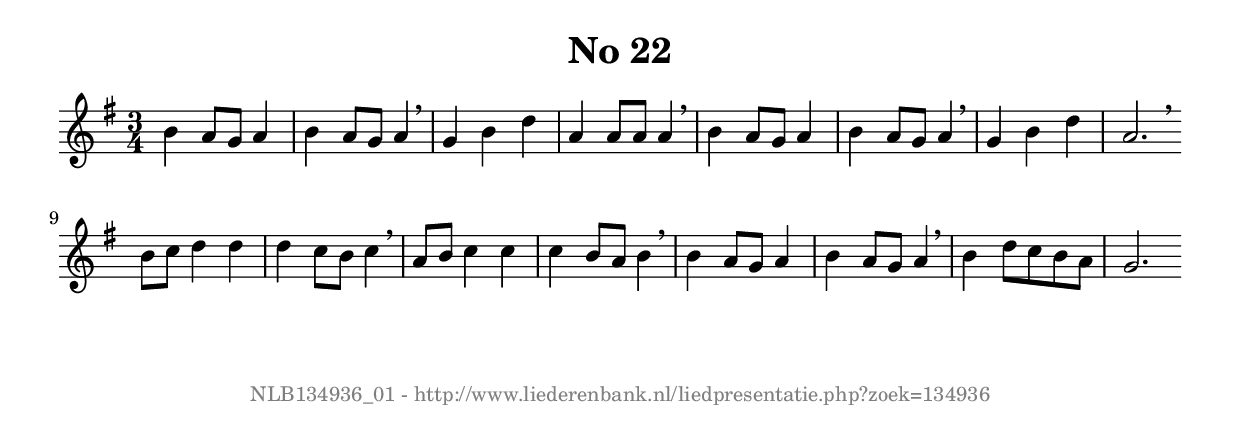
%
% produced by wce2krn 1.64 (7 June 2014)
%
\version"2.16"
#(append! paper-alist '(("long" . (cons (* 210 mm) (* 2000 mm)))))
#(set-default-paper-size "long")
sb = {\breathe}
mBreak = {\breathe }
bBreak = {\breathe }
x = {\once\override NoteHead #'style = #'cross }
gl=\glissando
itime={\override Staff.TimeSignature #'stencil = ##f }
ficta = {\once\set suggestAccidentals = ##t}
fine = {\once\override Score.RehearsalMark #'self-alignment-X = #1 \mark \markup {\italic{Fine}}}
dc = {\once\override Score.RehearsalMark #'self-alignment-X = #1 \mark \markup {\italic{D.C.}}}
dcf = {\once\override Score.RehearsalMark #'self-alignment-X = #1 \mark \markup {\italic{D.C. al Fine}}}
dcc = {\once\override Score.RehearsalMark #'self-alignment-X = #1 \mark \markup {\italic{D.C. al Coda}}}
ds = {\once\override Score.RehearsalMark #'self-alignment-X = #1 \mark \markup {\italic{D.S.}}}
dsf = {\once\override Score.RehearsalMark #'self-alignment-X = #1 \mark \markup {\italic{D.S. al Fine}}}
dsc = {\once\override Score.RehearsalMark #'self-alignment-X = #1 \mark \markup {\italic{D.S. al Coda}}}
pv = {\set Score.repeatCommands = #'((volta "1"))}
sv = {\set Score.repeatCommands = #'((volta "2"))}
tv = {\set Score.repeatCommands = #'((volta "3"))}
qv = {\set Score.repeatCommands = #'((volta "4"))}
xv = {\set Score.repeatCommands = #'((volta #f))}
\header{ tagline = ""
title = "No 22"
}
\score {{
\key g \major
\relative g'
{
\set melismaBusyProperties = #'()
\time 3/4
\tempo 4=120
\override Score.MetronomeMark #'transparent = ##t
\override Score.RehearsalMark #'break-visibility = #(vector #t #t #f)
b4 a8 g a4 b4 a8 g a4 \sb g b d a a8 a a4 \mBreak \bar "|"
b4 a8 g a4 b a8 g a4 \sb g b d a2. \bar ":|:" \bBreak
b8 c d4 d d c8 b c4 \sb a8 b c4 c c b8 a b4 \mBreak \bar "|"
b4 a8 g a4 b a8 g a4 \sb b d8 c b a g2. \bar ":|"
 }}
 \midi { }
 \layout {
            indent = 0.0\cm
}
}
\markup { \vspace #0 } \markup { \with-color #grey \fill-line { \center-column { \smaller "NLB134936_01 - http://www.liederenbank.nl/liedpresentatie.php?zoek=134936" } } }
